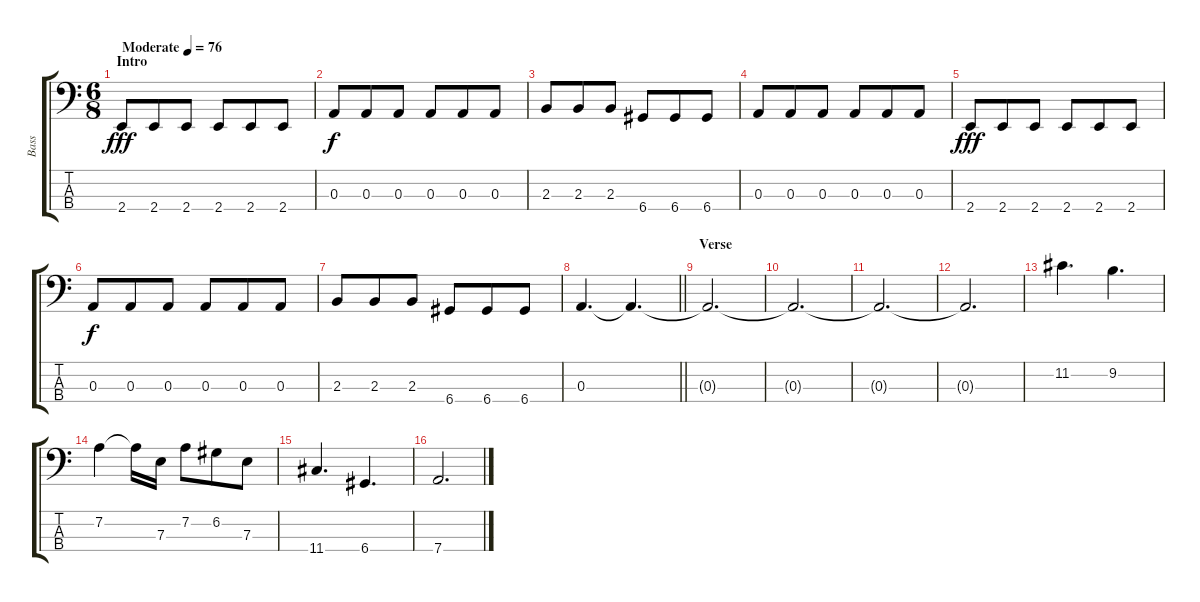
\track ("Bass" "Bass") {instrument electricbassfinger}
\staff {score tabs}
\tuning (G2 D2 A1 D1) {hide}
\ts (6 8)
\section ("" "Intro")
\tempo (76 "Moderate")
\clef f4
\ks c
2.4.8{dy fff instrument electricbassfinger} 2.4.8 2.4.8 2.4.8 2.4.8 2.4.8 |
0.3.8{dy f} 0.3.8 0.3.8 0.3.8 0.3.8 0.3.8 |
2.3.8 2.3.8 2.3.8 6.4.8 6.4.8 6.4.8 |
0.3.8 0.3.8 0.3.8 0.3.8 0.3.8 0.3.8 |
2.4.8{dy fff} 2.4.8 2.4.8 2.4.8 2.4.8 2.4.8 |
0.3.8{dy f} 0.3.8 0.3.8 0.3.8 0.3.8 0.3.8 |
2.3.8 2.3.8 2.3.8 6.4.8 6.4.8 6.4.8 |
\barLineRight lightlight
0.3.4{d volume 0} 0.3{t}.4{d} |
\section ("" "Verse")
0.3{t}.2{d} |
0.3{t}.2{d volume 16} |
0.3{t}.2{d} |
0.3{t}.2{d} |
11.2.4{d} 9.2.4{d} |
7.2.4 7.2{t}.16 7.3.16 7.2.8 6.2.8 7.3.8 |
11.4.4{d} 6.4.4{d} |
7.4.2{d}
